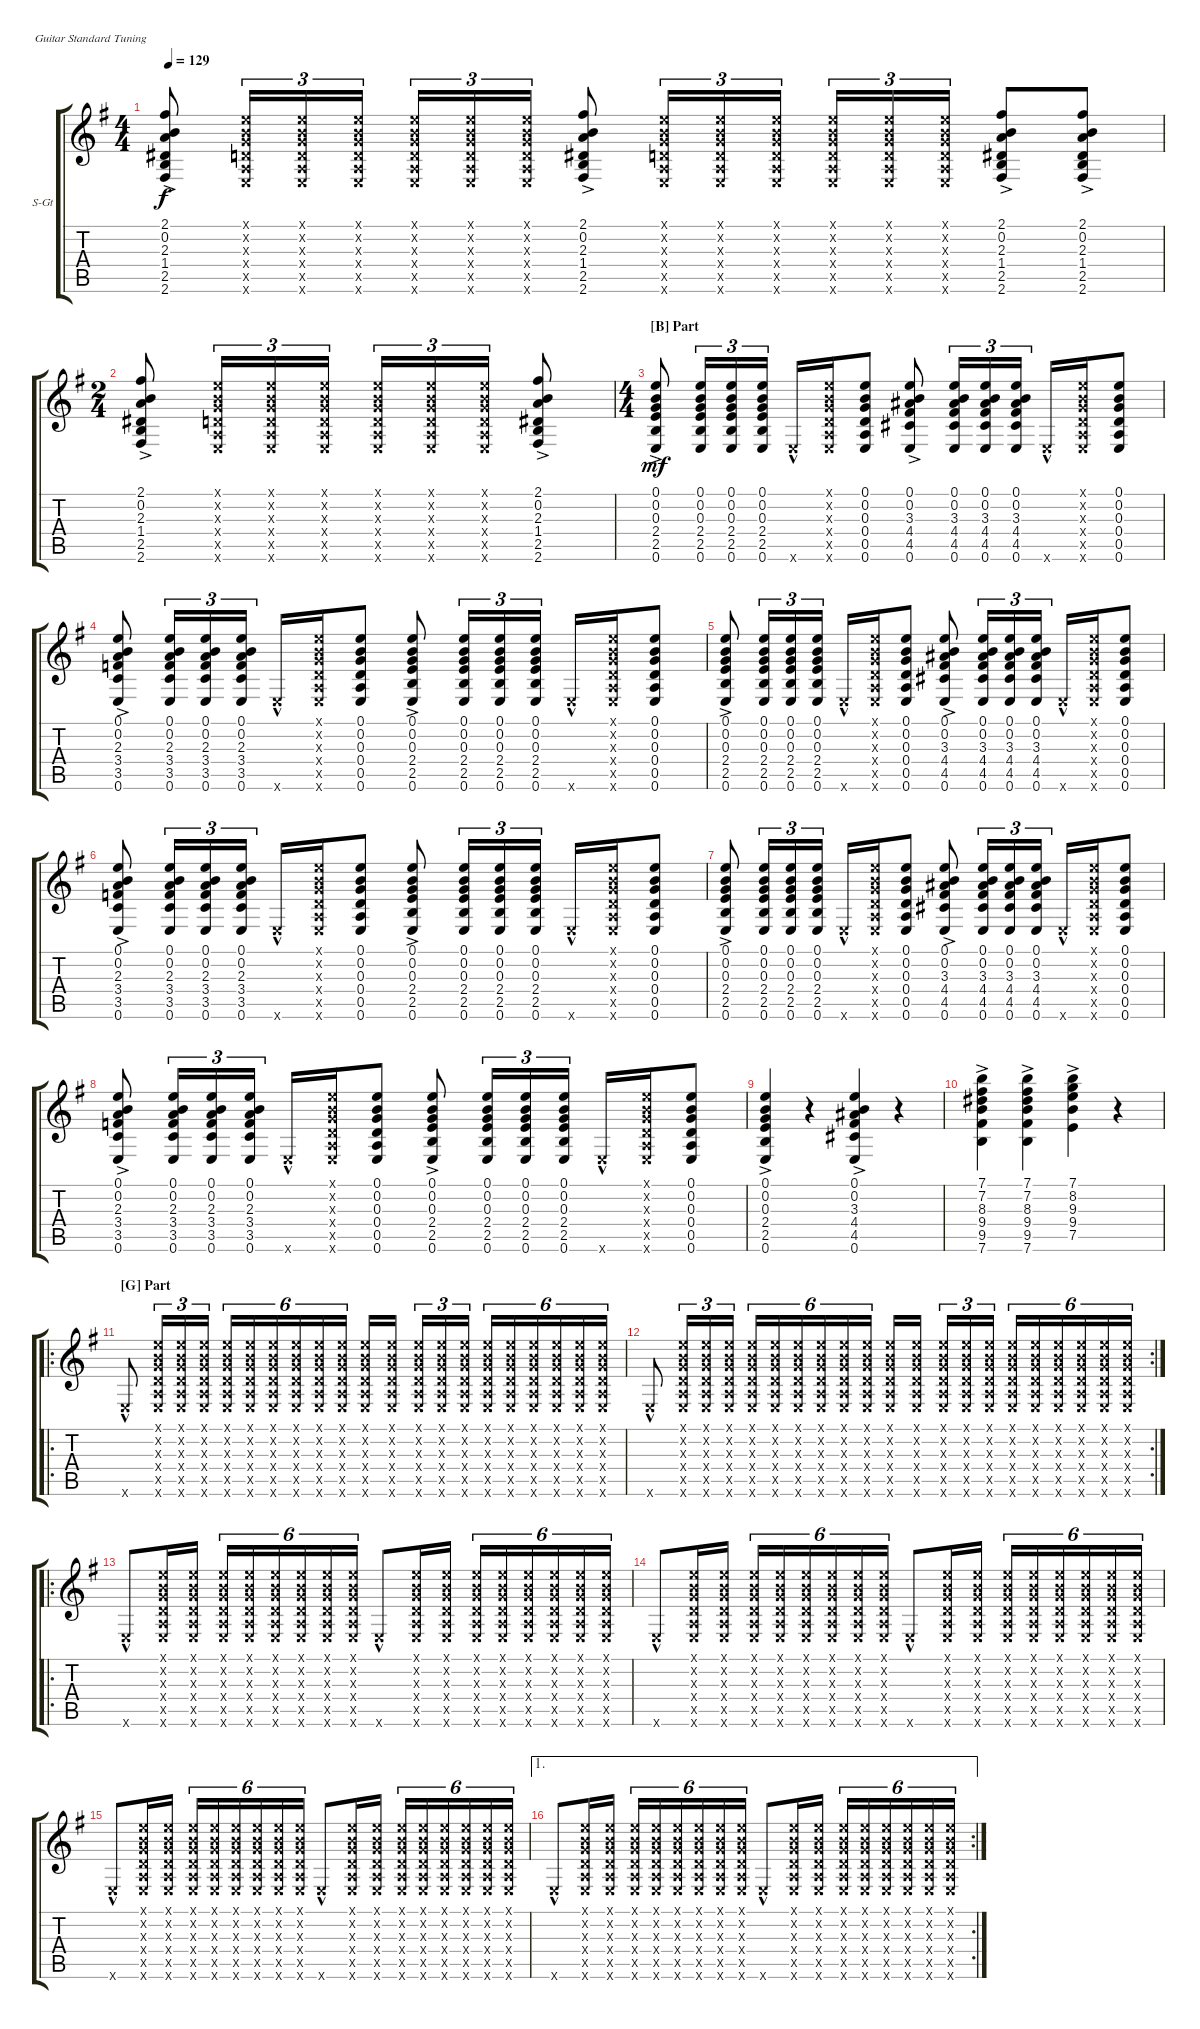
\defaultSystemsLayout 4
\bracketExtendMode groupsimilarinstruments
\firstSystemTrackNameOrientation horizontal
\otherSystemsTrackNameOrientation horizontal
\track ("Gabriela" "S-Gt") {instrument acousticguitarsteel}
\staff {score tabs}
\tuning (E4 B3 G3 D3 A2 E2)
\ts (4 4)
\tempo 129
\clef g2
\ks eminor
(2.6{ac} 2.5{ac} 1.4{ac} 2.3{ac} 0.2{ac} 2.1{ac}).8{dy f} (0.6{x} 0.5{x} 0.4{x} 0.3{x} 0.2{x} 0.1{x}).16{tu (3 2)} (0.6{x} 0.5{x} 0.4{x} 0.3{x} 0.2{x} 0.1{x}).16{tu (3 2)} (0.6{x} 0.5{x} 0.4{x} 0.3{x} 0.2{x} 0.1{x}).16{tu (3 2)} (0.6{x} 0.5{x} 0.4{x} 0.3{x} 0.2{x} 0.1{x}).16{tu (3 2)} (0.6{x} 0.5{x} 0.4{x} 0.3{x} 0.2{x} 0.1{x}).16{tu (3 2)} (0.6{x} 0.5{x} 0.4{x} 0.3{x} 0.2{x} 0.1{x}).16{tu (3 2)} (2.6{ac} 2.5{ac} 1.4{ac} 2.3{ac} 0.2{ac} 2.1{ac}).8 (0.6{x} 0.5{x} 0.4{x} 0.3{x} 0.2{x} 0.1{x}).16{tu (3 2)} (0.6{x} 0.5{x} 0.4{x} 0.3{x} 0.2{x} 0.1{x}).16{tu (3 2)} (0.6{x} 0.5{x} 0.4{x} 0.3{x} 0.2{x} 0.1{x}).16{tu (3 2)} (0.6{x} 0.5{x} 0.4{x} 0.3{x} 0.2{x} 0.1{x}).16{tu (3 2)} (0.6{x} 0.5{x} 0.4{x} 0.3{x} 0.2{x} 0.1{x}).16{tu (3 2)} (0.6{x} 0.5{x} 0.4{x} 0.3{x} 0.2{x} 0.1{x}).16{tu (3 2)} (2.6{ac} 2.5{ac} 1.4{ac} 2.3{ac} 0.2{ac} 2.1{ac}).8 (2.6{ac} 2.5{ac} 1.4{ac} 2.3{ac} 0.2{ac} 2.1{ac}).8 |
\ts (2 4)
(2.6{ac} 2.5{ac} 1.4{ac} 2.3{ac} 0.2{ac} 2.1{ac}).8 (0.6{x} 0.5{x} 0.4{x} 0.3{x} 0.2{x} 0.1{x}).16{tu (3 2)} (0.6{x} 0.5{x} 0.4{x} 0.3{x} 0.2{x} 0.1{x}).16{tu (3 2)} (0.6{x} 0.5{x} 0.4{x} 0.3{x} 0.2{x} 0.1{x}).16{tu (3 2)} (0.6{x} 0.5{x} 0.4{x} 0.3{x} 0.2{x} 0.1{x}).16{tu (3 2)} (0.6{x} 0.5{x} 0.4{x} 0.3{x} 0.2{x} 0.1{x}).16{tu (3 2)} (0.6{x} 0.5{x} 0.4{x} 0.3{x} 0.2{x} 0.1{x}).16{tu (3 2)} (2.6{ac} 2.5{ac} 1.4{ac} 2.3{ac} 0.2{ac} 2.1{ac}).8 |
\ts (4 4)
\section ("B" "Part")
(0.6{ac} 2.5{ac} 2.4{ac} 0.3{ac} 0.2{ac} 0.1{ac}).8{dy mf} (0.6 2.5 2.4 0.3 0.2 0.1).16{tu (3 2)} (0.6 2.5 2.4 0.3 0.2 0.1).16{tu (3 2)} (0.6 2.5 2.4 0.3 0.2 0.1).16{tu (3 2)} 0.6{hac x}.16 (0.6{x} 0.5{x} 0.4{x} 0.3{x} 0.2{x} 0.1{x}).16 (0.1 0.6 0.5 0.4 0.3 0.2).8 (4.5{ac} 4.4{ac} 3.3{ac} 0.2{ac} 0.1{ac} 0.6{ac}).8 (4.5 4.4 3.3 0.2 0.1 0.6).16{tu (3 2)} (4.5 4.4 3.3 0.2 0.1 0.6).16{tu (3 2)} (4.5 4.4 3.3 0.2 0.1 0.6).16{tu (3 2)} 0.6{hac x}.16 (0.6{x} 0.5{x} 0.4{x} 0.3{x} 0.2{x} 0.1{x}).16 (0.1 0.6 0.5 0.4 0.3 0.2).8 |
(3.5{ac} 3.4{ac} 2.3{ac} 0.2{ac} 0.1{ac} 0.6{ac}).8 (3.5 3.4 2.3 0.2 0.1 0.6).16{tu (3 2)} (3.5 3.4 2.3 0.2 0.1 0.6).16{tu (3 2)} (3.5 3.4 2.3 0.2 0.1 0.6).16{tu (3 2)} 0.6{hac x}.16 (0.6{x} 0.5{x} 0.4{x} 0.3{x} 0.2{x} 0.1{x}).16 (0.1 0.6 0.5 0.4 0.3 0.2).8 (0.6{ac} 2.5{ac} 2.4{ac} 0.3{ac} 0.2{ac} 0.1{ac}).8 (0.6 2.5 2.4 0.3 0.2 0.1).16{tu (3 2)} (0.6 2.5 2.4 0.3 0.2 0.1).16{tu (3 2)} (0.6 2.5 2.4 0.3 0.2 0.1).16{tu (3 2)} 0.6{hac x}.16 (0.6{x} 0.5{x} 0.4{x} 0.3{x} 0.2{x} 0.1{x}).16 (0.1 0.6 0.5 0.4 0.3 0.2).8 |
(0.6{ac} 2.5{ac} 2.4{ac} 0.3{ac} 0.2{ac} 0.1{ac}).8 (0.6 2.5 2.4 0.3 0.2 0.1).16{tu (3 2)} (0.6 2.5 2.4 0.3 0.2 0.1).16{tu (3 2)} (0.6 2.5 2.4 0.3 0.2 0.1).16{tu (3 2)} 0.6{hac x}.16 (0.6{x} 0.5{x} 0.4{x} 0.3{x} 0.2{x} 0.1{x}).16 (0.1 0.6 0.5 0.4 0.3 0.2).8 (4.5{ac} 4.4{ac} 3.3{ac} 0.2{ac} 0.1{ac} 0.6{ac}).8 (4.5 4.4 3.3 0.2 0.1 0.6).16{tu (3 2)} (4.5 4.4 3.3 0.2 0.1 0.6).16{tu (3 2)} (4.5 4.4 3.3 0.2 0.1 0.6).16{tu (3 2)} 0.6{hac x}.16 (0.6{x} 0.5{x} 0.4{x} 0.3{x} 0.2{x} 0.1{x}).16 (0.1 0.6 0.5 0.4 0.3 0.2).8 |
(3.5{ac} 3.4{ac} 2.3{ac} 0.2{ac} 0.1{ac} 0.6{ac}).8 (3.5 3.4 2.3 0.2 0.1 0.6).16{tu (3 2)} (3.5 3.4 2.3 0.2 0.1 0.6).16{tu (3 2)} (3.5 3.4 2.3 0.2 0.1 0.6).16{tu (3 2)} 0.6{hac x}.16 (0.6{x} 0.5{x} 0.4{x} 0.3{x} 0.2{x} 0.1{x}).16 (0.1 0.6 0.5 0.4 0.3 0.2).8 (0.6{ac} 2.5{ac} 2.4{ac} 0.3{ac} 0.2{ac} 0.1{ac}).8 (0.6 2.5 2.4 0.3 0.2 0.1).16{tu (3 2)} (0.6 2.5 2.4 0.3 0.2 0.1).16{tu (3 2)} (0.6 2.5 2.4 0.3 0.2 0.1).16{tu (3 2)} 0.6{hac x}.16 (0.6{x} 0.5{x} 0.4{x} 0.3{x} 0.2{x} 0.1{x}).16 (0.1 0.6 0.5 0.4 0.3 0.2).8 |
(0.6{ac} 2.5{ac} 2.4{ac} 0.3{ac} 0.2{ac} 0.1{ac}).8 (0.6 2.5 2.4 0.3 0.2 0.1).16{tu (3 2)} (0.6 2.5 2.4 0.3 0.2 0.1).16{tu (3 2)} (0.6 2.5 2.4 0.3 0.2 0.1).16{tu (3 2)} 0.6{hac x}.16 (0.6{x} 0.5{x} 0.4{x} 0.3{x} 0.2{x} 0.1{x}).16 (0.1 0.6 0.5 0.4 0.3 0.2).8 (4.5{ac} 4.4{ac} 3.3{ac} 0.2{ac} 0.1{ac} 0.6{ac}).8 (4.5 4.4 3.3 0.2 0.1 0.6).16{tu (3 2)} (4.5 4.4 3.3 0.2 0.1 0.6).16{tu (3 2)} (4.5 4.4 3.3 0.2 0.1 0.6).16{tu (3 2)} 0.6{hac x}.16 (0.6{x} 0.5{x} 0.4{x} 0.3{x} 0.2{x} 0.1{x}).16 (0.1 0.6 0.5 0.4 0.3 0.2).8 |
(3.5{ac} 3.4{ac} 2.3{ac} 0.2{ac} 0.1{ac} 0.6{ac}).8 (3.5 3.4 2.3 0.2 0.1 0.6).16{tu (3 2)} (3.5 3.4 2.3 0.2 0.1 0.6).16{tu (3 2)} (3.5 3.4 2.3 0.2 0.1 0.6).16{tu (3 2)} 0.6{hac x}.16 (0.6{x} 0.5{x} 0.4{x} 0.3{x} 0.2{x} 0.1{x}).16 (0.1 0.6 0.5 0.4 0.3 0.2).8 (0.6{ac} 2.5{ac} 2.4{ac} 0.3{ac} 0.2{ac} 0.1{ac}).8 (0.6 2.5 2.4 0.3 0.2 0.1).16{tu (3 2)} (0.6 2.5 2.4 0.3 0.2 0.1).16{tu (3 2)} (0.6 2.5 2.4 0.3 0.2 0.1).16{tu (3 2)} 0.6{hac x}.16 (0.6{x} 0.5{x} 0.4{x} 0.3{x} 0.2{x} 0.1{x}).16 (0.1 0.6 0.5 0.4 0.3 0.2).8 |
(0.6{ac} 2.5{ac} 2.4{ac} 0.3{ac} 0.2{ac} 0.1{ac}).4 r.4 (4.5{ac} 4.4{ac} 3.3{ac} 0.2{ac} 0.1{ac} 0.6{ac}).4 r.4 |
(7.6{ac} 9.5{ac} 9.4{ac} 8.3{ac} 7.2{ac} 7.1{ac}).4 (7.6{ac} 9.5{ac} 9.4{ac} 8.3{ac} 7.2{ac} 7.1{ac}).4 (7.5{ac} 9.4{ac} 9.3{ac} 8.2{ac} 7.1{ac}).4 r.4 |
\ro
\section ("G" "Part")
0.6{hac x}.8 (0.6{x} 0.5{x} 0.4{x} 0.3{x} 0.2{x} 0.1{x}).16{tu (3 2)} (0.6{x} 0.5{x} 0.4{x} 0.3{x} 0.2{x} 0.1{x}).16{tu (3 2)} (0.6{x} 0.5{x} 0.4{x} 0.3{x} 0.2{x} 0.1{x}).16{tu (3 2)} (0.6{x} 0.5{x} 0.4{x} 0.3{x} 0.2{x} 0.1{x}).16{tu (6 4)} (0.6{x} 0.5{x} 0.4{x} 0.3{x} 0.2{x} 0.1{x}).16{tu (6 4)} (0.6{x} 0.5{x} 0.4{x} 0.3{x} 0.2{x} 0.1{x}).16{tu (6 4)} (0.6{x} 0.5{x} 0.4{x} 0.3{x} 0.2{x} 0.1{x}).16{tu (6 4)} (0.6{x} 0.5{x} 0.4{x} 0.3{x} 0.2{x} 0.1{x}).16{tu (6 4)} (0.6{x} 0.5{x} 0.4{x} 0.3{x} 0.2{x} 0.1{x}).16{tu (6 4)} (0.6{x} 0.5{x} 0.4{x} 0.3{x} 0.2{x} 0.1{x}).16 (0.6{x} 0.5{x} 0.4{x} 0.3{x} 0.2{x} 0.1{x}).16 (0.6{x} 0.5{x} 0.4{x} 0.3{x} 0.2{x} 0.1{x}).16{tu (3 2)} (0.6{x} 0.5{x} 0.4{x} 0.3{x} 0.2{x} 0.1{x}).16{tu (3 2)} (0.6{x} 0.5{x} 0.4{x} 0.3{x} 0.2{x} 0.1{x}).16{tu (3 2)} (0.6{x} 0.5{x} 0.4{x} 0.3{x} 0.2{x} 0.1{x}).16{tu (6 4)} (0.6{x} 0.5{x} 0.4{x} 0.3{x} 0.2{x} 0.1{x}).16{tu (6 4)} (0.6{x} 0.5{x} 0.4{x} 0.3{x} 0.2{x} 0.1{x}).16{tu (6 4)} (0.6{x} 0.5{x} 0.4{x} 0.3{x} 0.2{x} 0.1{x}).16{tu (6 4)} (0.6{x} 0.5{x} 0.4{x} 0.3{x} 0.2{x} 0.1{x}).16{tu (6 4)} (0.6{x} 0.5{x} 0.4{x} 0.3{x} 0.2{x} 0.1{x}).16{tu (6 4)} |
\rc 2
0.6{hac x}.8 (0.6{x} 0.5{x} 0.4{x} 0.3{x} 0.2{x} 0.1{x}).16{tu (3 2)} (0.6{x} 0.5{x} 0.4{x} 0.3{x} 0.2{x} 0.1{x}).16{tu (3 2)} (0.6{x} 0.5{x} 0.4{x} 0.3{x} 0.2{x} 0.1{x}).16{tu (3 2)} (0.6{x} 0.5{x} 0.4{x} 0.3{x} 0.2{x} 0.1{x}).16{tu (6 4)} (0.6{x} 0.5{x} 0.4{x} 0.3{x} 0.2{x} 0.1{x}).16{tu (6 4)} (0.6{x} 0.5{x} 0.4{x} 0.3{x} 0.2{x} 0.1{x}).16{tu (6 4)} (0.6{x} 0.5{x} 0.4{x} 0.3{x} 0.2{x} 0.1{x}).16{tu (6 4)} (0.6{x} 0.5{x} 0.4{x} 0.3{x} 0.2{x} 0.1{x}).16{tu (6 4)} (0.6{x} 0.5{x} 0.4{x} 0.3{x} 0.2{x} 0.1{x}).16{tu (6 4)} (0.6{x} 0.5{x} 0.4{x} 0.3{x} 0.2{x} 0.1{x}).16 (0.6{x} 0.5{x} 0.4{x} 0.3{x} 0.2{x} 0.1{x}).16 (0.6{x} 0.5{x} 0.4{x} 0.3{x} 0.2{x} 0.1{x}).16{tu (3 2)} (0.6{x} 0.5{x} 0.4{x} 0.3{x} 0.2{x} 0.1{x}).16{tu (3 2)} (0.6{x} 0.5{x} 0.4{x} 0.3{x} 0.2{x} 0.1{x}).16{tu (3 2)} (0.6{x} 0.5{x} 0.4{x} 0.3{x} 0.2{x} 0.1{x}).16{tu (6 4)} (0.6{x} 0.5{x} 0.4{x} 0.3{x} 0.2{x} 0.1{x}).16{tu (6 4)} (0.6{x} 0.5{x} 0.4{x} 0.3{x} 0.2{x} 0.1{x}).16{tu (6 4)} (0.6{x} 0.5{x} 0.4{x} 0.3{x} 0.2{x} 0.1{x}).16{tu (6 4)} (0.6{x} 0.5{x} 0.4{x} 0.3{x} 0.2{x} 0.1{x}).16{tu (6 4)} (0.6{x} 0.5{x} 0.4{x} 0.3{x} 0.2{x} 0.1{x}).16{tu (6 4)} |
\ro
0.6{hac x}.8 (0.6{x} 0.5{x} 0.4{x} 0.3{x} 0.2{x} 0.1{x}).16 (0.6{x} 0.5{x} 0.4{x} 0.3{x} 0.2{x} 0.1{x}).16 (0.6{x} 0.5{x} 0.4{x} 0.3{x} 0.2{x} 0.1{x}).16{tu (6 4)} (0.6{x} 0.5{x} 0.4{x} 0.3{x} 0.2{x} 0.1{x}).16{tu (6 4)} (0.6{x} 0.5{x} 0.4{x} 0.3{x} 0.2{x} 0.1{x}).16{tu (6 4)} (0.6{x} 0.5{x} 0.4{x} 0.3{x} 0.2{x} 0.1{x}).16{tu (6 4)} (0.6{x} 0.5{x} 0.4{x} 0.3{x} 0.2{x} 0.1{x}).16{tu (6 4)} (0.6{x} 0.5{x} 0.4{x} 0.3{x} 0.2{x} 0.1{x}).16{tu (6 4)} 0.6{hac x}.8 (0.6{x} 0.5{x} 0.4{x} 0.3{x} 0.2{x} 0.1{x}).16 (0.6{x} 0.5{x} 0.4{x} 0.3{x} 0.2{x} 0.1{x}).16 (0.6{x} 0.5{x} 0.4{x} 0.3{x} 0.2{x} 0.1{x}).16{tu (6 4)} (0.6{x} 0.5{x} 0.4{x} 0.3{x} 0.2{x} 0.1{x}).16{tu (6 4)} (0.6{x} 0.5{x} 0.4{x} 0.3{x} 0.2{x} 0.1{x}).16{tu (6 4)} (0.6{x} 0.5{x} 0.4{x} 0.3{x} 0.2{x} 0.1{x}).16{tu (6 4)} (0.6{x} 0.5{x} 0.4{x} 0.3{x} 0.2{x} 0.1{x}).16{tu (6 4)} (0.6{x} 0.5{x} 0.4{x} 0.3{x} 0.2{x} 0.1{x}).16{tu (6 4)} |
0.6{hac x}.8 (0.6{x} 0.5{x} 0.4{x} 0.3{x} 0.2{x} 0.1{x}).16 (0.6{x} 0.5{x} 0.4{x} 0.3{x} 0.2{x} 0.1{x}).16 (0.6{x} 0.5{x} 0.4{x} 0.3{x} 0.2{x} 0.1{x}).16{tu (6 4)} (0.6{x} 0.5{x} 0.4{x} 0.3{x} 0.2{x} 0.1{x}).16{tu (6 4)} (0.6{x} 0.5{x} 0.4{x} 0.3{x} 0.2{x} 0.1{x}).16{tu (6 4)} (0.6{x} 0.5{x} 0.4{x} 0.3{x} 0.2{x} 0.1{x}).16{tu (6 4)} (0.6{x} 0.5{x} 0.4{x} 0.3{x} 0.2{x} 0.1{x}).16{tu (6 4)} (0.6{x} 0.5{x} 0.4{x} 0.3{x} 0.2{x} 0.1{x}).16{tu (6 4)} 0.6{hac x}.8 (0.6{x} 0.5{x} 0.4{x} 0.3{x} 0.2{x} 0.1{x}).16 (0.6{x} 0.5{x} 0.4{x} 0.3{x} 0.2{x} 0.1{x}).16 (0.6{x} 0.5{x} 0.4{x} 0.3{x} 0.2{x} 0.1{x}).16{tu (6 4)} (0.6{x} 0.5{x} 0.4{x} 0.3{x} 0.2{x} 0.1{x}).16{tu (6 4)} (0.6{x} 0.5{x} 0.4{x} 0.3{x} 0.2{x} 0.1{x}).16{tu (6 4)} (0.6{x} 0.5{x} 0.4{x} 0.3{x} 0.2{x} 0.1{x}).16{tu (6 4)} (0.6{x} 0.5{x} 0.4{x} 0.3{x} 0.2{x} 0.1{x}).16{tu (6 4)} (0.6{x} 0.5{x} 0.4{x} 0.3{x} 0.2{x} 0.1{x}).16{tu (6 4)} |
0.6{hac x}.8 (0.6{x} 0.5{x} 0.4{x} 0.3{x} 0.2{x} 0.1{x}).16 (0.6{x} 0.5{x} 0.4{x} 0.3{x} 0.2{x} 0.1{x}).16 (0.6{x} 0.5{x} 0.4{x} 0.3{x} 0.2{x} 0.1{x}).16{tu (6 4)} (0.6{x} 0.5{x} 0.4{x} 0.3{x} 0.2{x} 0.1{x}).16{tu (6 4)} (0.6{x} 0.5{x} 0.4{x} 0.3{x} 0.2{x} 0.1{x}).16{tu (6 4)} (0.6{x} 0.5{x} 0.4{x} 0.3{x} 0.2{x} 0.1{x}).16{tu (6 4)} (0.6{x} 0.5{x} 0.4{x} 0.3{x} 0.2{x} 0.1{x}).16{tu (6 4)} (0.6{x} 0.5{x} 0.4{x} 0.3{x} 0.2{x} 0.1{x}).16{tu (6 4)} 0.6{hac x}.8 (0.6{x} 0.5{x} 0.4{x} 0.3{x} 0.2{x} 0.1{x}).16 (0.6{x} 0.5{x} 0.4{x} 0.3{x} 0.2{x} 0.1{x}).16 (0.6{x} 0.5{x} 0.4{x} 0.3{x} 0.2{x} 0.1{x}).16{tu (6 4)} (0.6{x} 0.5{x} 0.4{x} 0.3{x} 0.2{x} 0.1{x}).16{tu (6 4)} (0.6{x} 0.5{x} 0.4{x} 0.3{x} 0.2{x} 0.1{x}).16{tu (6 4)} (0.6{x} 0.5{x} 0.4{x} 0.3{x} 0.2{x} 0.1{x}).16{tu (6 4)} (0.6{x} 0.5{x} 0.4{x} 0.3{x} 0.2{x} 0.1{x}).16{tu (6 4)} (0.6{x} 0.5{x} 0.4{x} 0.3{x} 0.2{x} 0.1{x}).16{tu (6 4)} |
\ae 1
\rc 2
0.6{hac x}.8 (0.6{x} 0.5{x} 0.4{x} 0.3{x} 0.2{x} 0.1{x}).16 (0.6{x} 0.5{x} 0.4{x} 0.3{x} 0.2{x} 0.1{x}).16 (0.6{x} 0.5{x} 0.4{x} 0.3{x} 0.2{x} 0.1{x}).16{tu (6 4)} (0.6{x} 0.5{x} 0.4{x} 0.3{x} 0.2{x} 0.1{x}).16{tu (6 4)} (0.6{x} 0.5{x} 0.4{x} 0.3{x} 0.2{x} 0.1{x}).16{tu (6 4)} (0.6{x} 0.5{x} 0.4{x} 0.3{x} 0.2{x} 0.1{x}).16{tu (6 4)} (0.6{x} 0.5{x} 0.4{x} 0.3{x} 0.2{x} 0.1{x}).16{tu (6 4)} (0.6{x} 0.5{x} 0.4{x} 0.3{x} 0.2{x} 0.1{x}).16{tu (6 4)} 0.6{hac x}.8 (0.6{x} 0.5{x} 0.4{x} 0.3{x} 0.2{x} 0.1{x}).16 (0.6{x} 0.5{x} 0.4{x} 0.3{x} 0.2{x} 0.1{x}).16 (0.6{x} 0.5{x} 0.4{x} 0.3{x} 0.2{x} 0.1{x}).16{tu (6 4)} (0.6{x} 0.5{x} 0.4{x} 0.3{x} 0.2{x} 0.1{x}).16{tu (6 4)} (0.6{x} 0.5{x} 0.4{x} 0.3{x} 0.2{x} 0.1{x}).16{tu (6 4)} (0.6{x} 0.5{x} 0.4{x} 0.3{x} 0.2{x} 0.1{x}).16{tu (6 4)} (0.6{x} 0.5{x} 0.4{x} 0.3{x} 0.2{x} 0.1{x}).16{tu (6 4)} (0.6{x} 0.5{x} 0.4{x} 0.3{x} 0.2{x} 0.1{x}).16{tu (6 4)}
